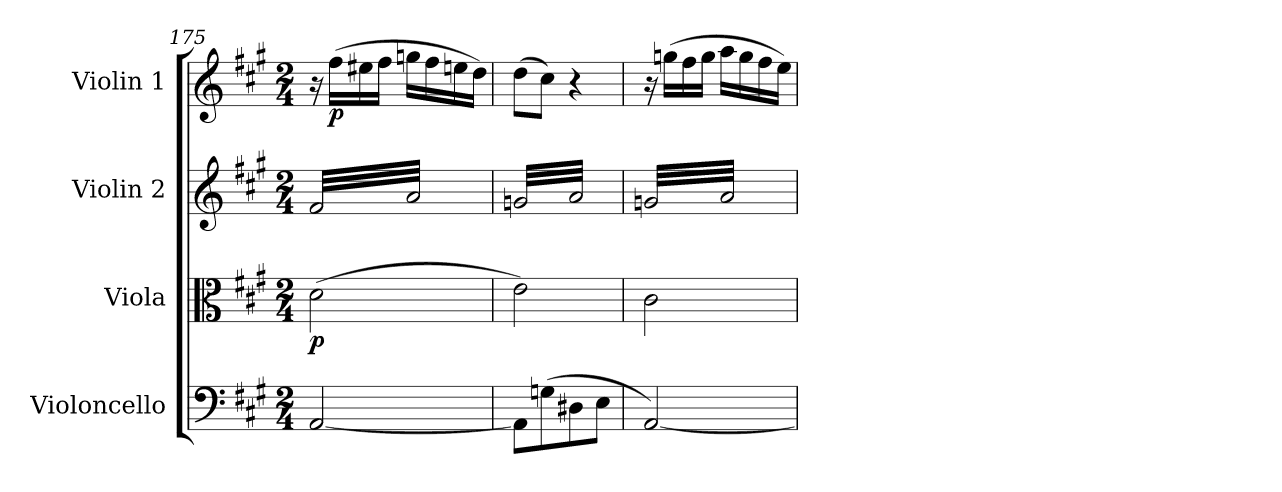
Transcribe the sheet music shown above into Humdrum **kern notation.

**kern	**kern	**dynam	**kern	**kern	**dynam
*part4	*part3	*part3	*part2	*part1	*part1
*staff4	*staff3	*staff3	*staff2	*staff1	*staff1
*I"Violoncello	*I"Viola	*	*I"Violin 2	*I"Violin 1	*
*I'Vc	*I'Vla	*	*I'Vln	*I'Vln	*
*clefF4	*clefC3	*	*clefG2	*clefG2	*
*k[f#c#g#]	*k[f#c#g#]	*	*k[f#c#g#]	*k[f#c#g#]	*
*M2/4	*M2/4	*	*M2/4	*M2/4	*
=175	=175	=175	=175	=175	=175
!	!	!LO:DY:b	!	!	!
*	*	*	*tremolo	*	*
[<2AA/	(2d\	p	(32f#/LLL	16r	.
.	.	.	32a/)	.	.
!	!	!	!	!	!LO:DY:b
.	.	.	32f#/	(16ff#\LL	p
.	.	.	32a/)	.	.
.	.	.	32f#/	16ee#X\	.
.	.	.	32a/)	.	.
.	.	.	32f#/	16ff#\JJ	.
.	.	.	32a/)	.	.
.	.	.	32f#/	16ggn\LL	.
.	.	.	32a/)	.	.
.	.	.	32f#/	16ff#\	.
.	.	.	32a/)	.	.
.	.	.	32f#/	16een\	.
.	.	.	32a/)	.	.
.	.	.	32f#/	16dd\JJ)	.
.	.	.	32a/)JJJ	.	.
=176	=176	=176	=176	=176	=176
8AA\L]	2e\)	.	(32gn/LLL	(8dd\L	.
.	.	.	32a/)	.	.
.	.	.	32gn/	.	.
.	.	.	32a/)	.	.
(8Gn\	.	.	32gn/	8cc#\J)	.
.	.	.	32a/)	.	.
.	.	.	32gn/	.	.
.	.	.	32a/)	.	.
8D#X\	.	.	32gn/	4r	.
.	.	.	32a/)	.	.
.	.	.	32gn/	.	.
.	.	.	32a/)	.	.
8E\J	.	.	32gn/	.	.
.	.	.	32a/)	.	.
.	.	.	32gn/	.	.
.	.	.	32a/)JJJ	.	.
=177	=177	=177	=177	=177	=177
[2AA/)	2c#\	.	(32gn/LLL	16r	.
.	.	.	32a/)	.	.
.	.	.	32gn/	(16ggn\LL	.
.	.	.	32a/)	.	.
.	.	.	32gn/	16ff#\	.
.	.	.	32a/)	.	.
.	.	.	32gn/	16gg\JJ	.
.	.	.	32a/)	.	.
.	.	.	32gn/	16aa\LL	.
.	.	.	32a/)	.	.
.	.	.	32gn/	16gg\	.
.	.	.	32a/)	.	.
.	.	.	32gn/	16ff#\	.
.	.	.	32a/)	.	.
.	.	.	32gn/	16ee\JJ)	.
.	.	.	32a/)JJJ	.	.
*	*	*	*Xtremolo	*	*
.	.	.	.	.	.
.	.	.	.	.	.
.	.	.	.	.	.
.	.	.	.	.	.
.	.	.	.	.	.
.	.	.	.	.	.
.	.	.	.	.	.
.	.	.	.	.	.
=	=	=	=	=	=
*-	*-	*-	*-	*-	*-
